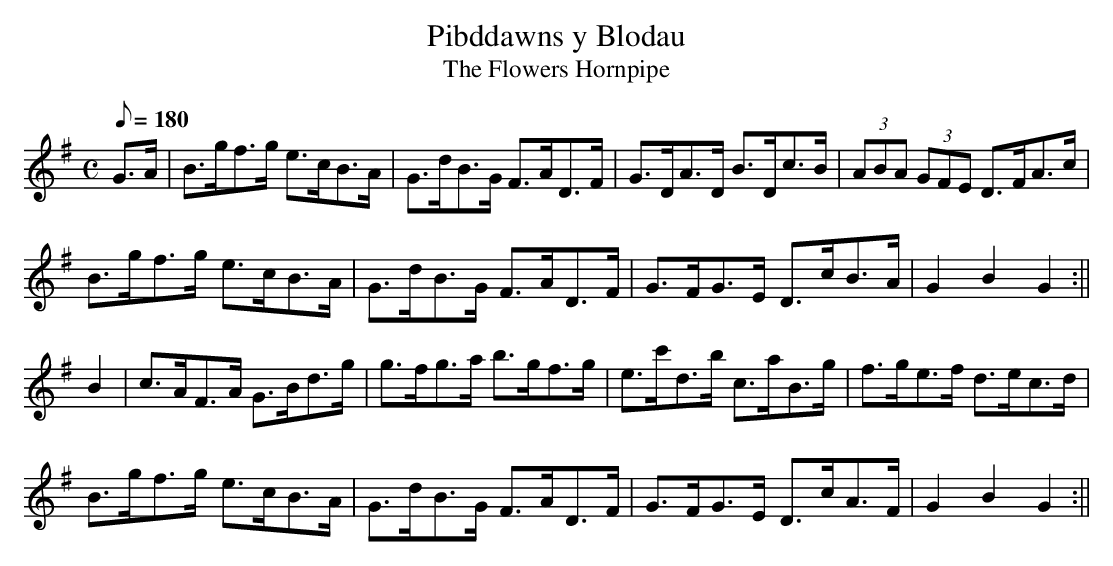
X:1
T:Pibddawns y Blodau
T:The Flowers Hornpipe
M:C
L:1/8
Q:180
K:G
G>A|B>gf>g e>cB>A|G>dB>G F>AD>F|G>DA>D B>Dc>B|(3ABA (3GFE D>FA>c|
B>gf>g e>cB>A|G>dB>G F>AD>F|G>FG>E D>cB>A|G2B2G2:||
B2|c>AF>A G>Bd>g|g>fg>a b>gf>g|e>c'd>b c>aB>g|f>ge>f d>ec>d|
B>gf>g e>cB>A|G>dB>G F>AD>F|G>FG>E D>cA>F|G2B2G2:||
